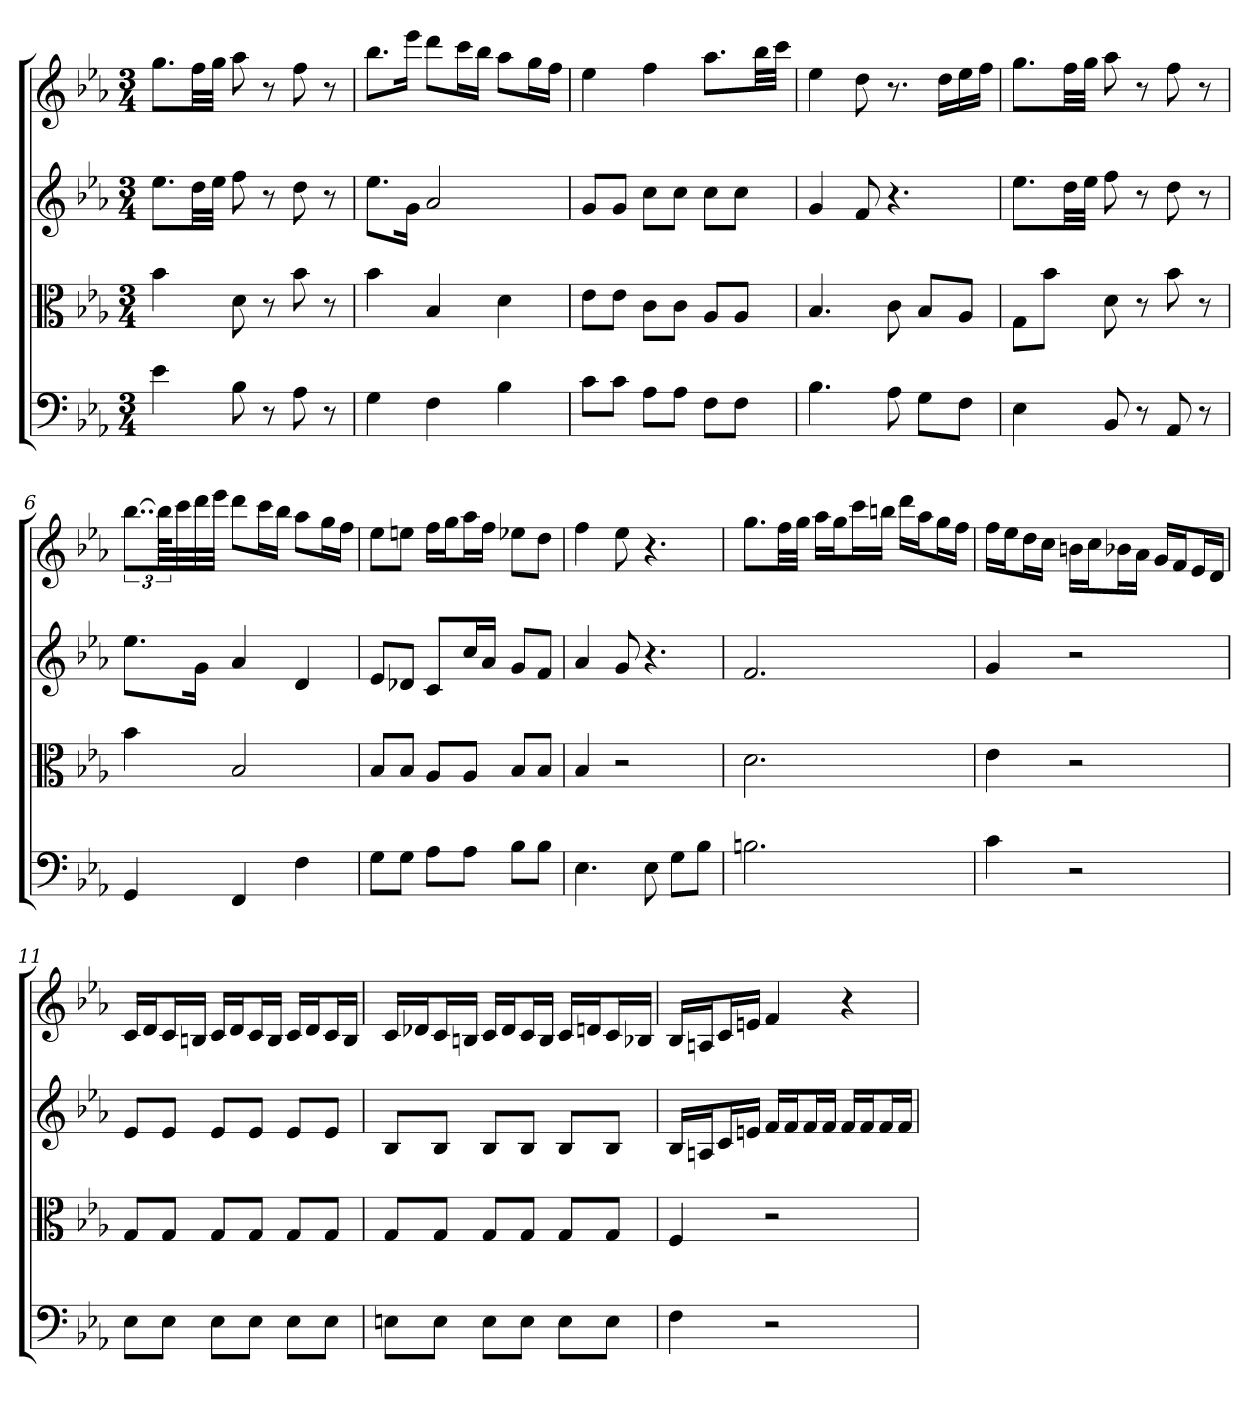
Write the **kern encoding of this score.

**kern	**kern	**kern	**kern
*part4	*part3	*part2	*part1
*staff4	*staff3	*staff2	*staff1
*clefF4	*clefC3	*	*
*k[b-e-a-]	*k[b-e-a-]	*k[b-e-a-]	*k[b-e-a-]
*E-:	*E-:	*E-:	*E-:
*M3/4	*M3/4	*M3/4	*M3/4
=	=	=	=
4e-	4b-	8.ee-L	8.ggL
.	.	32ddLL	32ffLL
.	.	32ee-JJJ	32ggJJJ
8B-	8d	8ff	8aa-
8r	8r	8r	8r
8A-	8b-	8dd	8ff
8r	8r	8r	8r
=2	=2	=2	=2
4G	4b-	8.ee-L	8.bb-L
.	.	16gJk	16eee-Jk
4F	4B-	2a-	8dddL
.	.	.	16cccL
.	.	.	16bb-JJ
4B-	4d	.	8aa-L
.	.	.	16ggL
.	.	.	16ffJJ
=3	=3	=3	=3
8c\L	8e-\L	8gL	4ee-
8c\J	8e-\J	8gJ	.
8A-\L	8c\L	8ccL	4ff
8A-\J	8c\J	8ccJ	.
8F\L	8A-/L	8ccL	8.aa-L
8F\J	8A-/J	8ccJ	.
.	.	.	32bb-LL
.	.	.	32cccJJJ
=4	=4	=4	=4
4.B-	4.B-	4g	4ee-
.	.	8f	8dd
8A-	8c	4.r	8.r
8G\L	8B-/L	.	.
.	.	.	16ddLL
8F\J	8A-/J	.	16ee-
.	.	.	16ffJJ
=5	=5	=5	=5
4E-	8G\L	8.ee-L	8.ggL
.	8b-\J	.	.
.	.	32ddLL	32ffLL
.	.	32ee-JJJ	32ggJJJ
8BB-	8d	8ff	8aa-
8r	8r	8r	8r
8AA-	8b-	8dd	8ff
8r	8r	8r	8r
=6	=6	=6	=6
4GG	4b-	8.ee-L	[12..bb-L
.	.	.	96bb-KLL]
.	.	.	32ccc
.	.	16gJk	32ddd
.	.	.	32eee-JJJ
4FF	2B-	4a-	8dddL
.	.	.	16cccL
.	.	.	16bb-JJ
4F	.	4d	8aa-L
.	.	.	16ggL
.	.	.	16ffJJ
=7	=7	=7	=7
8G\L	8B-/L	8e-L	8ee-L
8G\J	8B-/J	8d-XJ	8eenJ
8A-\L	8A-/L	8cL	16ffLL
.	.	.	16ggJ
8A-\J	8A-/J	16ccL	16aa-L
.	.	16a-JJ	16ffJJ
8B-\L	8B-/L	8gL	8ee-XL
8B-\J	8B-/J	8fJ	8ddJ
=8	=8	=8	=8
4.E-	4B-	4a-	4ff
.	2r	8g	8ee-
8E-	.	4.r	4.r
8G\L	.	.	.
8B-\J	.	.	.
=9	=9	=9	=9
2.Bn	2.d	2.f	8.ggL
.	.	.	32ffLL
.	.	.	32ggJJJ
.	.	.	16aa-LL
.	.	.	16ggJ
.	.	.	16cccL
.	.	.	16bbnJJ
.	.	.	16dddLL
.	.	.	16aa-J
.	.	.	16ggL
.	.	.	16ffJJ
=10	=10	=10	=10
4c	4e-	4g	16ffLL
.	.	.	16ee-J
.	.	.	16ddL
.	.	.	16ccJJ
2r	2r	2r	16bnLL
.	.	.	16ccJ
.	.	.	16b-XL
.	.	.	16a-JJ
.	.	.	16gLL
.	.	.	16fJ
.	.	.	16e-L
.	.	.	16dJJ
=11	=11	=11	=11
8E-\L	8G/L	8e-L	16cLL
.	.	.	16dJ
8E-\J	8G/J	8e-J	16cL
.	.	.	16BnJJ
8E-\L	8G/L	8e-L	16cLL
.	.	.	16dJ
8E-\J	8G/J	8e-J	16cL
.	.	.	16BJJ
8E-\L	8G/L	8e-L	16cLL
.	.	.	16dJ
8E-\J	8G/J	8e-J	16cL
.	.	.	16BJJ
=12	=12	=12	=12
8En\L	8G/L	8B-L	16cLL
.	.	.	16d-XJ
8E\J	8G/J	8B-J	16cL
.	.	.	16BnJJ
8E\L	8G/L	8B-L	16cLL
.	.	.	16d-J
8E\J	8G/J	8B-J	16cL
.	.	.	16BJJ
8E\L	8G/L	8B-L	16cLL
.	.	.	16dnJ
8E\J	8G/J	8B-J	16cL
.	.	.	16B-XJJ
=13	=13	=13	=13
4F	4F	16B-LL	16B-LL
.	.	16AnJ	16AnJ
.	.	16cL	16cL
.	.	16enJJ	16enJJ
2r	2r	16fLL	4f
.	.	16fJ	.
.	.	16fL	.
.	.	16fJJ	.
.	.	16fLL	4r
.	.	16fJ	.
.	.	16fL	.
.	.	16fJJ	.
=	=	=	=
*-	*-	*-	*-
